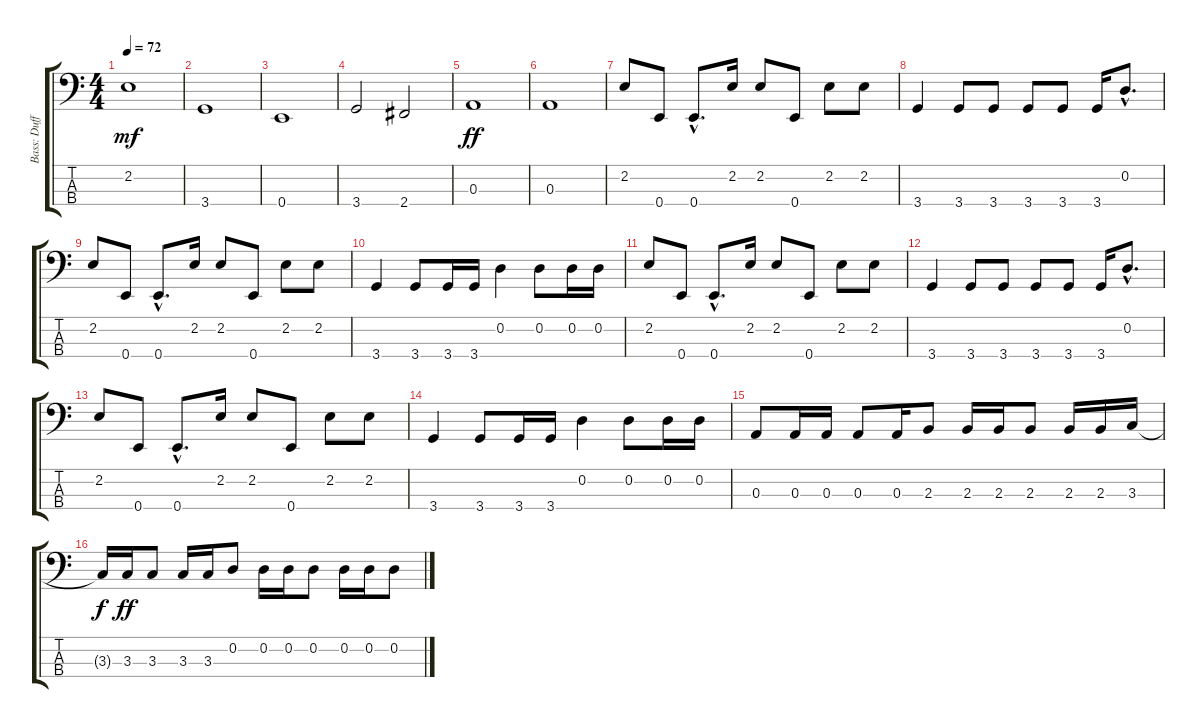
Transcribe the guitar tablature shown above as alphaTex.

\track ("Bass: Duff" "Bass: Duff") {instrument electricbassfinger}
\staff {score tabs}
\tuning (G2 D2 A1 E1) {hide}
\ts (4 4)
\tempo 72
\clef f4
\ks c
2.2.1{dy mf} |
3.4.1 |
0.4.1 |
3.4.2 2.4.2 |
0.3.1{dy ff} |
0.3.1 |
2.2.8 0.4.8 0.4{hac}.8{d} 2.2.16 2.2.8 0.4.8 2.2.8 2.2.8 |
3.4.4 3.4.8 3.4.8 3.4.8 3.4.8 3.4.16 0.2{hac}.8{d} |
2.2.8 0.4.8 0.4{hac}.8{d} 2.2.16 2.2.8 0.4.8 2.2.8 2.2.8 |
3.4.4 3.4.8 3.4.16 3.4.16 0.2.4 0.2.8 0.2.16 0.2.16 |
2.2.8 0.4.8 0.4{hac}.8{d} 2.2.16 2.2.8 0.4.8 2.2.8 2.2.8 |
3.4.4 3.4.8 3.4.8 3.4.8 3.4.8 3.4.16 0.2{hac}.8{d} |
2.2.8 0.4.8 0.4{hac}.8{d} 2.2.16 2.2.8 0.4.8 2.2.8 2.2.8 |
3.4.4 3.4.8 3.4.16 3.4.16 0.2.4 0.2.8 0.2.16 0.2.16 |
0.3.8 0.3.16 0.3.16 0.3.8 0.3.16 2.3.8 2.3.16 2.3.16 2.3.8 2.3.16 2.3.16 3.3.16 |
3.3{t}.16{dy f} 3.3.16{dy ff} 3.3.8 3.3.16 3.3.16 0.2.8 0.2.16 0.2.16 0.2.8 0.2.16 0.2.16 0.2.8
